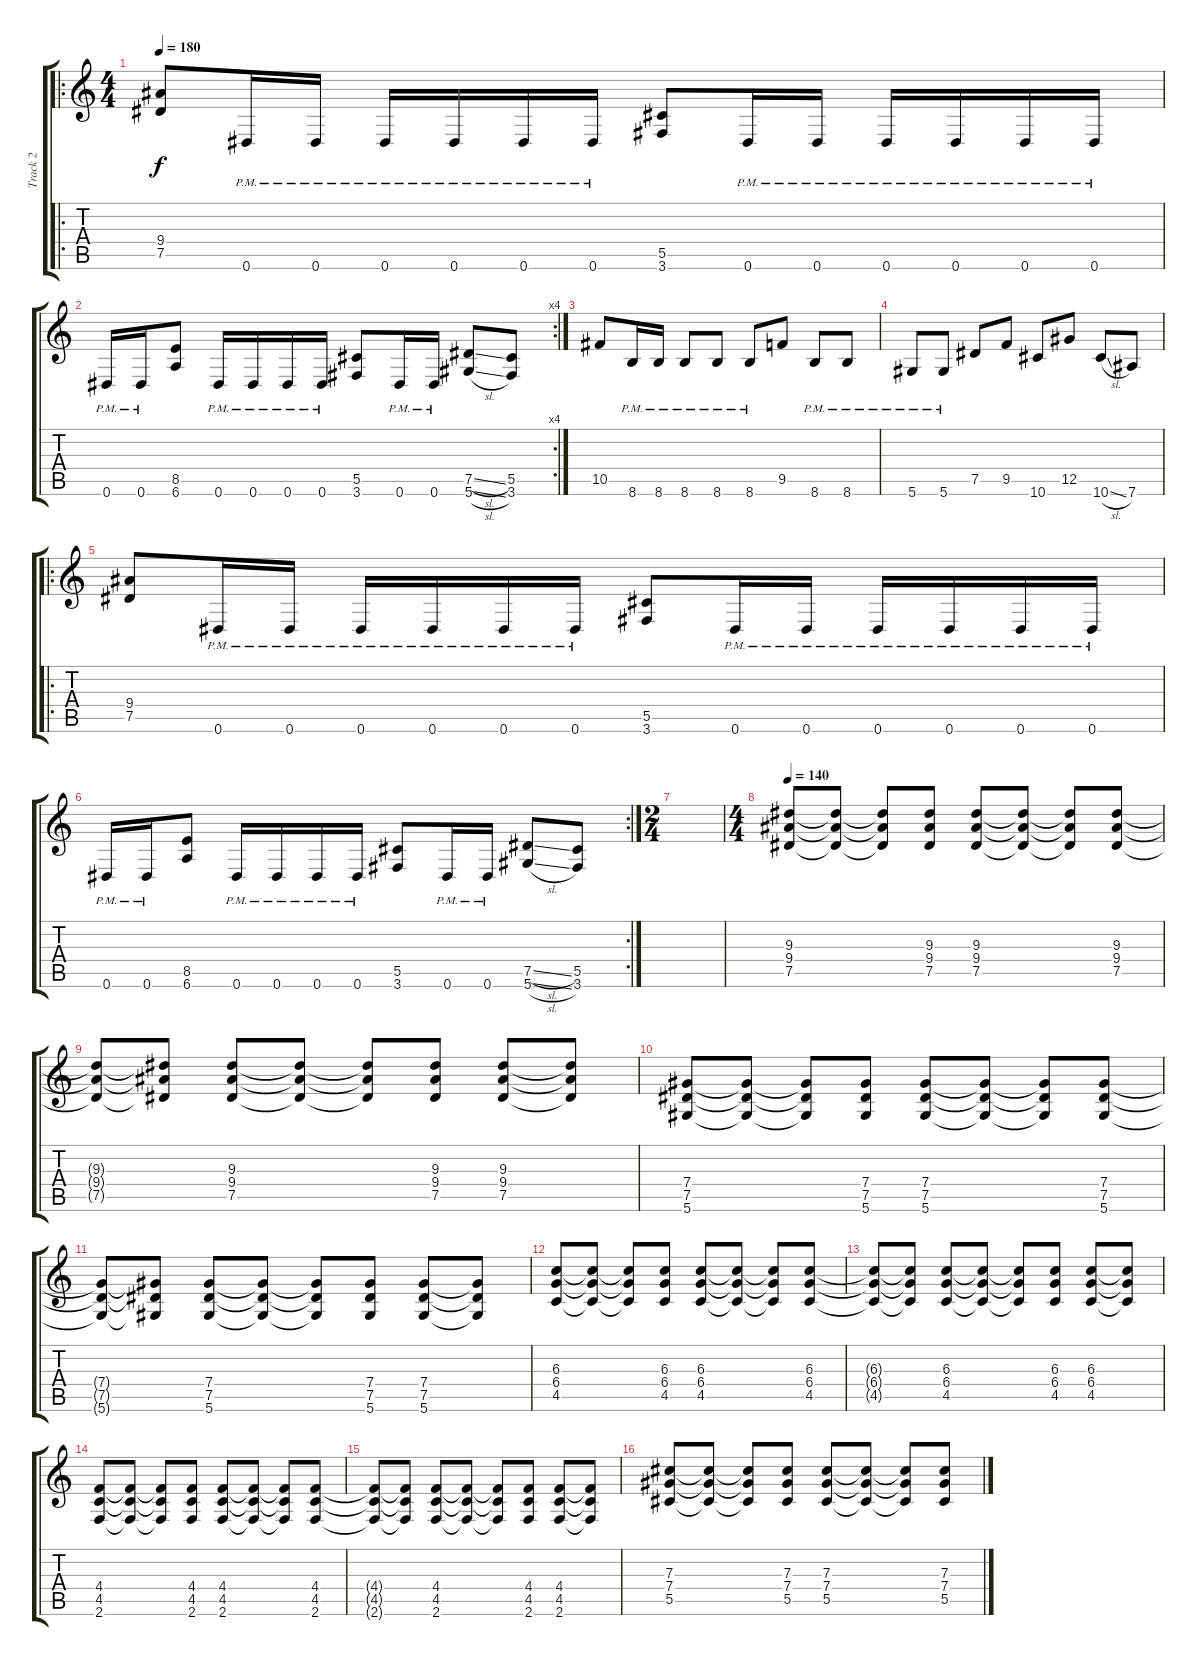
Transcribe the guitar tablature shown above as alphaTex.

\track ("Track 2" "Track 2") {instrument distortionguitar}
\staff {score tabs}
\tuning (Eb4 Bb3 Gb3 Db3 Ab2 Eb2) {hide}
\ro
\ts (4 4)
\tempo 180
\clef g2
\ks c
(9.4 7.5).8{dy f} 0.6{pm}.16 0.6{pm}.16 0.6{pm}.16 0.6{pm}.16 0.6{pm}.16 0.6{pm}.16 (5.5 3.6).8 0.6{pm}.16 0.6{pm}.16 0.6{pm}.16 0.6{pm}.16 0.6{pm}.16 0.6{pm}.16 |
\rc 4
0.6{pm}.16 0.6{pm}.16 (8.5 6.6).8 0.6{pm}.16 0.6{pm}.16 0.6{pm}.16 0.6{pm}.16 (5.5 3.6).8 0.6{pm}.16 0.6{pm}.16 (7.5{sl} 5.6{sl}).8 (5.5 3.6).8 |
10.5.8 8.6{pm}.16 8.6{pm}.16 8.6{pm}.8 8.6{pm}.8 8.6{pm}.8 9.5.8 8.6{pm}.8 8.6{pm}.8 |
5.6{pm}.8 5.6{pm}.8 7.5.8 9.5.8 10.6.8 12.5.8 10.6{sl}.8 7.6.8 |
\ro
(9.4 7.5).8 0.6{pm}.16 0.6{pm}.16 0.6{pm}.16 0.6{pm}.16 0.6{pm}.16 0.6{pm}.16 (5.5 3.6).8 0.6{pm}.16 0.6{pm}.16 0.6{pm}.16 0.6{pm}.16 0.6{pm}.16 0.6{pm}.16 |
\rc 2
0.6{pm}.16 0.6{pm}.16 (8.5 6.6).8 0.6{pm}.16 0.6{pm}.16 0.6{pm}.16 0.6{pm}.16 (5.5 3.6).8 0.6{pm}.16 0.6{pm}.16 (7.5{sl} 5.6{sl}).8 (5.5 3.6).8 |
\ts (2 4)
|
\ts (4 4)
\tempo 140
(9.3 9.4 7.5).8 (9.3{t} 9.4{t} 7.5{t}).8 (9.3{t} 9.4{t} 7.5{t}).8 (9.3 9.4 7.5).8 (9.3 9.4 7.5).8 (9.3{t} 9.4{t} 7.5{t}).8 (9.3{t} 9.4{t} 7.5{t}).8 (9.3 9.4 7.5).8 |
(9.3{t} 9.4{t} 7.5{t}).8 (9.3{t} 9.4{t} 7.5{t}).8 (9.3 9.4 7.5).8 (9.3{t} 9.4{t} 7.5{t}).8 (9.3{t} 9.4{t} 7.5{t}).8 (9.3 9.4 7.5).8 (9.3 9.4 7.5).8 (9.3{t} 9.4{t} 7.5{t}).8 |
(7.4 7.5 5.6).8 (7.4{t} 7.5{t} 5.6{t}).8 (7.4{t} 7.5{t} 5.6{t}).8 (7.4 7.5 5.6).8 (7.4 7.5 5.6).8 (7.4{t} 7.5{t} 5.6{t}).8 (7.4{t} 7.5{t} 5.6{t}).8 (7.4 7.5 5.6).8 |
(7.4{t} 7.5{t} 5.6{t}).8 (7.4{t} 7.5{t} 5.6{t}).8 (7.4 7.5 5.6).8 (7.4{t} 7.5{t} 5.6{t}).8 (7.4{t} 7.5{t} 5.6{t}).8 (7.4 7.5 5.6).8 (7.4 7.5 5.6).8 (7.4{t} 7.5{t} 5.6{t}).8 |
(6.3 6.4 4.5).8 (6.3{t} 6.4{t} 4.5{t}).8 (6.3{t} 6.4{t} 4.5{t}).8 (6.3 6.4 4.5).8 (6.3 6.4 4.5).8 (6.3{t} 6.4{t} 4.5{t}).8 (6.3{t} 6.4{t} 4.5{t}).8 (6.3 6.4 4.5).8 |
(6.3{t} 6.4{t} 4.5{t}).8 (6.3{t} 6.4{t} 4.5{t}).8 (6.3 6.4 4.5).8 (6.3{t} 6.4{t} 4.5{t}).8 (6.3{t} 6.4{t} 4.5{t}).8 (6.3 6.4 4.5).8 (6.3 6.4 4.5).8 (6.3{t} 6.4{t} 4.5{t}).8 |
(4.4 4.5 2.6).8 (4.4{t} 4.5{t} 2.6{t}).8 (4.4{t} 4.5{t} 2.6{t}).8 (4.4 4.5 2.6).8 (4.4 4.5 2.6).8 (4.4{t} 4.5{t} 2.6{t}).8 (4.4{t} 4.5{t} 2.6{t}).8 (4.4 4.5 2.6).8 |
(4.4{t} 4.5{t} 2.6{t}).8 (4.4{t} 4.5{t} 2.6{t}).8 (4.4 4.5 2.6).8 (4.4{t} 4.5{t} 2.6{t}).8 (4.4{t} 4.5{t} 2.6{t}).8 (4.4 4.5 2.6).8 (4.4 4.5 2.6).8 (4.4{t} 4.5{t} 2.6{t}).8 |
(7.3 7.4 5.5).8 (7.3{t} 7.4{t} 5.5{t}).8 (7.3{t} 7.4{t} 5.5{t}).8 (7.3 7.4 5.5).8 (7.3 7.4 5.5).8 (7.3{t} 7.4{t} 5.5{t}).8 (7.3{t} 7.4{t} 5.5{t}).8 (7.3 7.4 5.5).8
